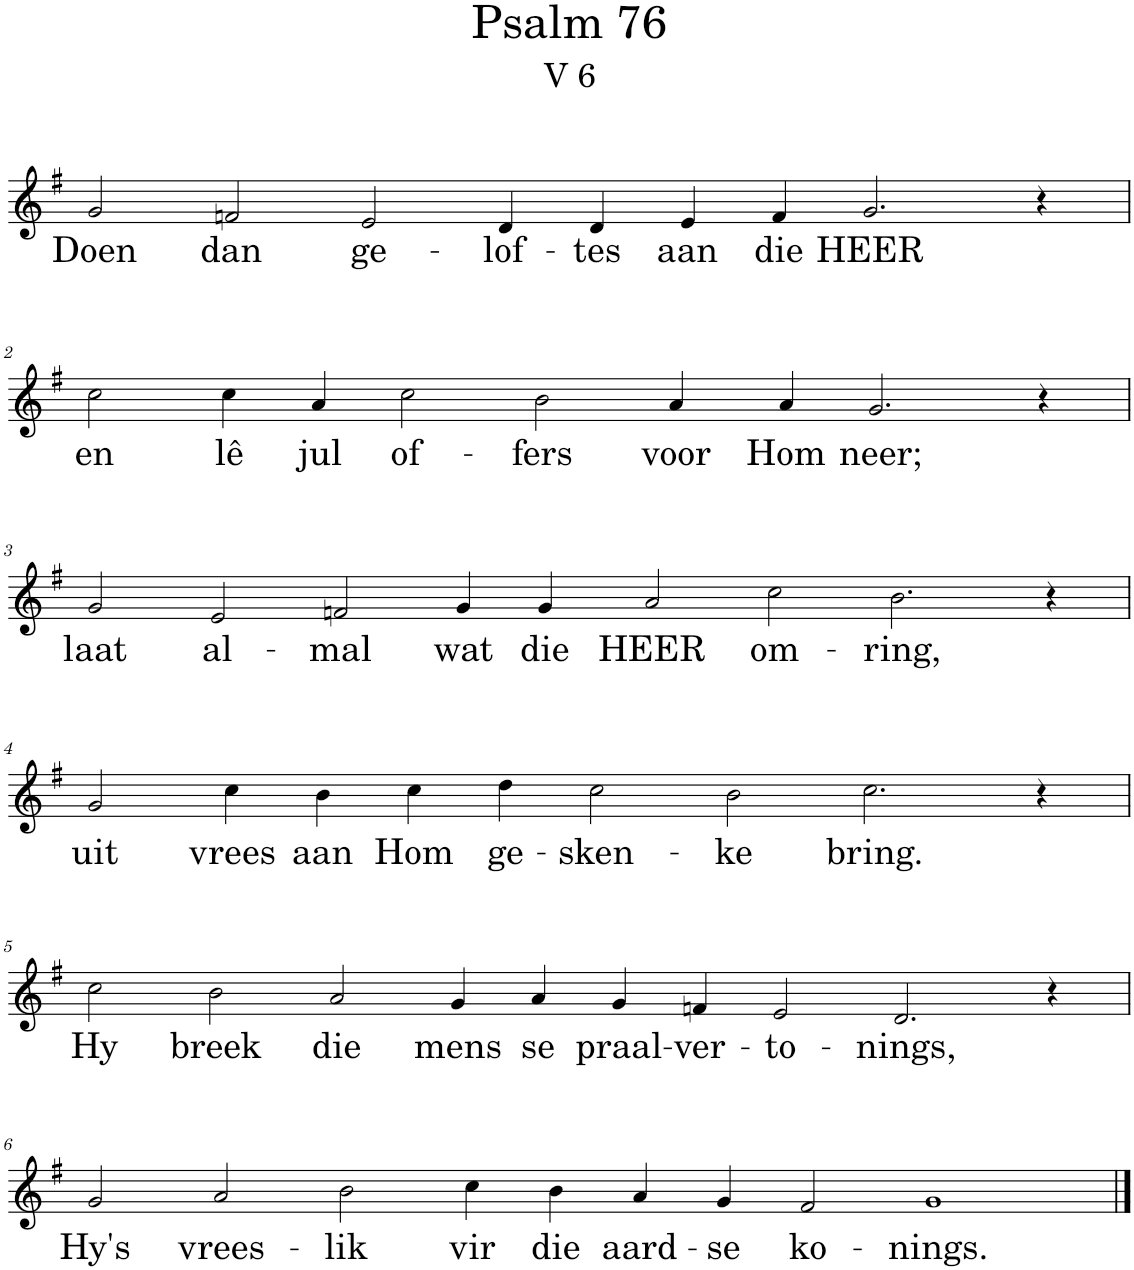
**kern	**text
*part1	*part1
*staff1	*staff1
*I"Pipe Organ	*
*I'Org.	*
*clefG2	*
*k[f#]	*
*M14/4	*
=1	=1
!	!LO:LY:b
2g/	Doen
!	!LO:LY:b
2fn/	dan
!	!LO:LY:b
2e/	ge-
!	!LO:LY:b
4d/	-lof-
!	!LO:LY:b
4d/	-tes
!	!LO:LY:b
4e/	aan
!	!LO:LY:b
4f/	die
!	!LO:LY:b
2.g/	HEER
4r	.
!!LO:LB:g=z
=2	=2
!	!LO:LY:b
2cc\	en
!	!LO:LY:b
4cc\	lê
!	!LO:LY:b
4a/	jul
!	!LO:LY:b
2cc\	of-
!	!LO:LY:b
2b\	-fers
!	!LO:LY:b
4a/	voor
!	!LO:LY:b
4a/	Hom
!	!LO:LY:b
2.g/	neer;
4r	.
!!LO:LB:g=z
=3	=3
*M16/4	*
!	!LO:LY:b
2g/	laat
!	!LO:LY:b
2e/	al-
!	!LO:LY:b
2fn/	-mal
!	!LO:LY:b
4g/	wat
!	!LO:LY:b
4g/	die
!	!LO:LY:b
2a/	HEER
!	!LO:LY:b
2cc\	om-
!	!LO:LY:b
2.b\	-ring,
4r	.
!!LO:LB:g=z
=4	=4
*M14/4	*
!	!LO:LY:b
2g/	uit
!	!LO:LY:b
4cc\	vrees
!	!LO:LY:b
4b\	aan
!	!LO:LY:b
4cc\	Hom
!	!LO:LY:b
4dd\	ge-
!	!LO:LY:b
2cc\	-sken-
!	!LO:LY:b
2b\	-ke
!	!LO:LY:b
2.cc\	bring.
4r	.
!!LO:LB:g=z
=5	=5
*M16/4	*
!	!LO:LY:b
2cc\	Hy
!	!LO:LY:b
2b\	breek
!	!LO:LY:b
2a/	die
!	!LO:LY:b
4g/	mens
!	!LO:LY:b
4a/	se
!	!LO:LY:b
4g/	praal-
!	!LO:LY:b
4fn/	-ver-
!	!LO:LY:b
2e/	-to-
!	!LO:LY:b
2.d/	-nings,
4r	.
!!LO:LB:g=z
=6	=6
!	!LO:LY:b
2g/	Hy's
!	!LO:LY:b
2a/	vrees-
!	!LO:LY:b
2b\	-lik
!	!LO:LY:b
4cc\	vir
!	!LO:LY:b
4b\	die
!	!LO:LY:b
4a/	aard-
!	!LO:LY:b
4g/	-se
!	!LO:LY:b
2f#/	ko-
!	!LO:LY:b
1g	-nings.
==	==
*-	*-
